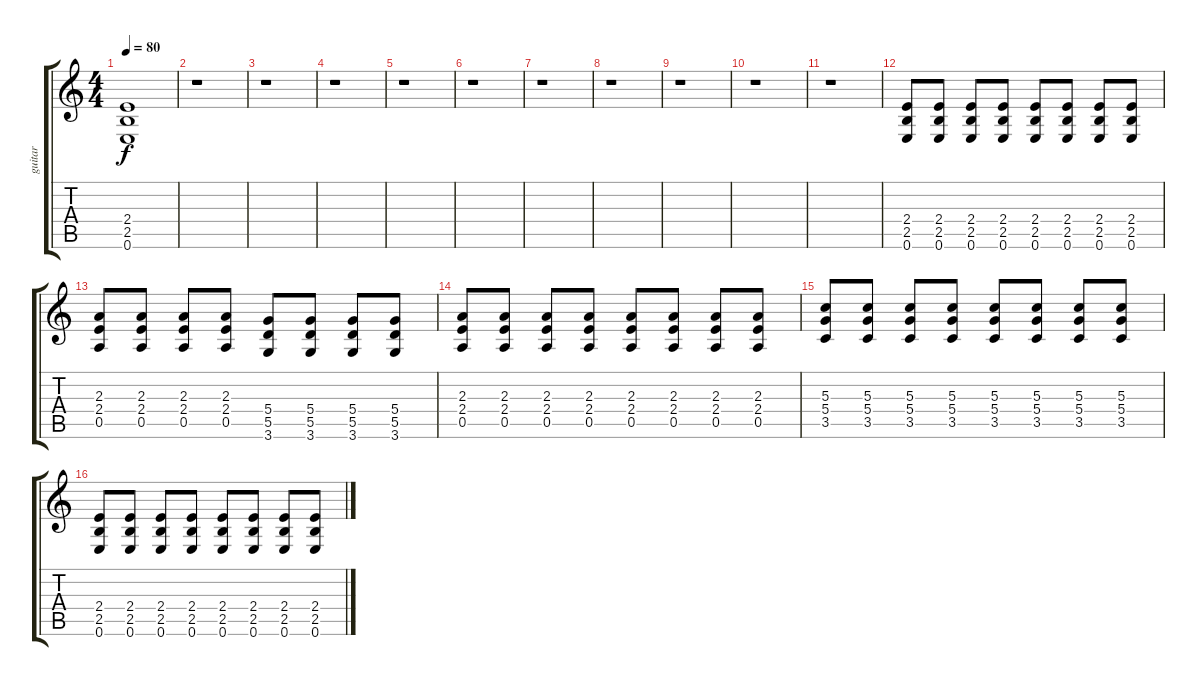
\track ("guitar" "guitar") {instrument distortionguitar}
\staff {score tabs}
\tuning (E4 B3 G3 D3 A2 E2) {hide}
\ts (4 4)
\tempo 80
\clef g2
\ks c
(2.4{t} 2.5{t} 0.6{t}).1{dy f} |
r.1 |
r.1 |
r.1 |
r.1 |
r.1 |
r.1 |
r.1 |
r.1 |
r.1 |
r.1 |
(2.4 2.5 0.6).8 (2.4 2.5 0.6).8 (2.4 2.5 0.6).8 (2.4 2.5 0.6).8 (2.4 2.5 0.6).8 (2.4 2.5 0.6).8 (2.4 2.5 0.6).8 (2.4 2.5 0.6).8 |
(2.3 2.4 0.5).8 (2.3 2.4 0.5).8 (2.3 2.4 0.5).8 (2.3 2.4 0.5).8 (5.4 5.5 3.6).8 (5.4 5.5 3.6).8 (5.4 5.5 3.6).8 (5.4 5.5 3.6).8 |
(2.3 2.4 0.5).8 (2.3 2.4 0.5).8 (2.3 2.4 0.5).8 (2.3 2.4 0.5).8 (2.3 2.4 0.5).8 (2.3 2.4 0.5).8 (2.3 2.4 0.5).8 (2.3 2.4 0.5).8 |
(5.3 5.4 3.5).8 (5.3 5.4 3.5).8 (5.3 5.4 3.5).8 (5.3 5.4 3.5).8 (5.3 5.4 3.5).8 (5.3 5.4 3.5).8 (5.3 5.4 3.5).8 (5.3 5.4 3.5).8 |
(2.4 2.5 0.6).8 (2.4 2.5 0.6).8 (2.4 2.5 0.6).8 (2.4 2.5 0.6).8 (2.4 2.5 0.6).8 (2.4 2.5 0.6).8 (2.4 2.5 0.6).8 (2.4 2.5 0.6).8
